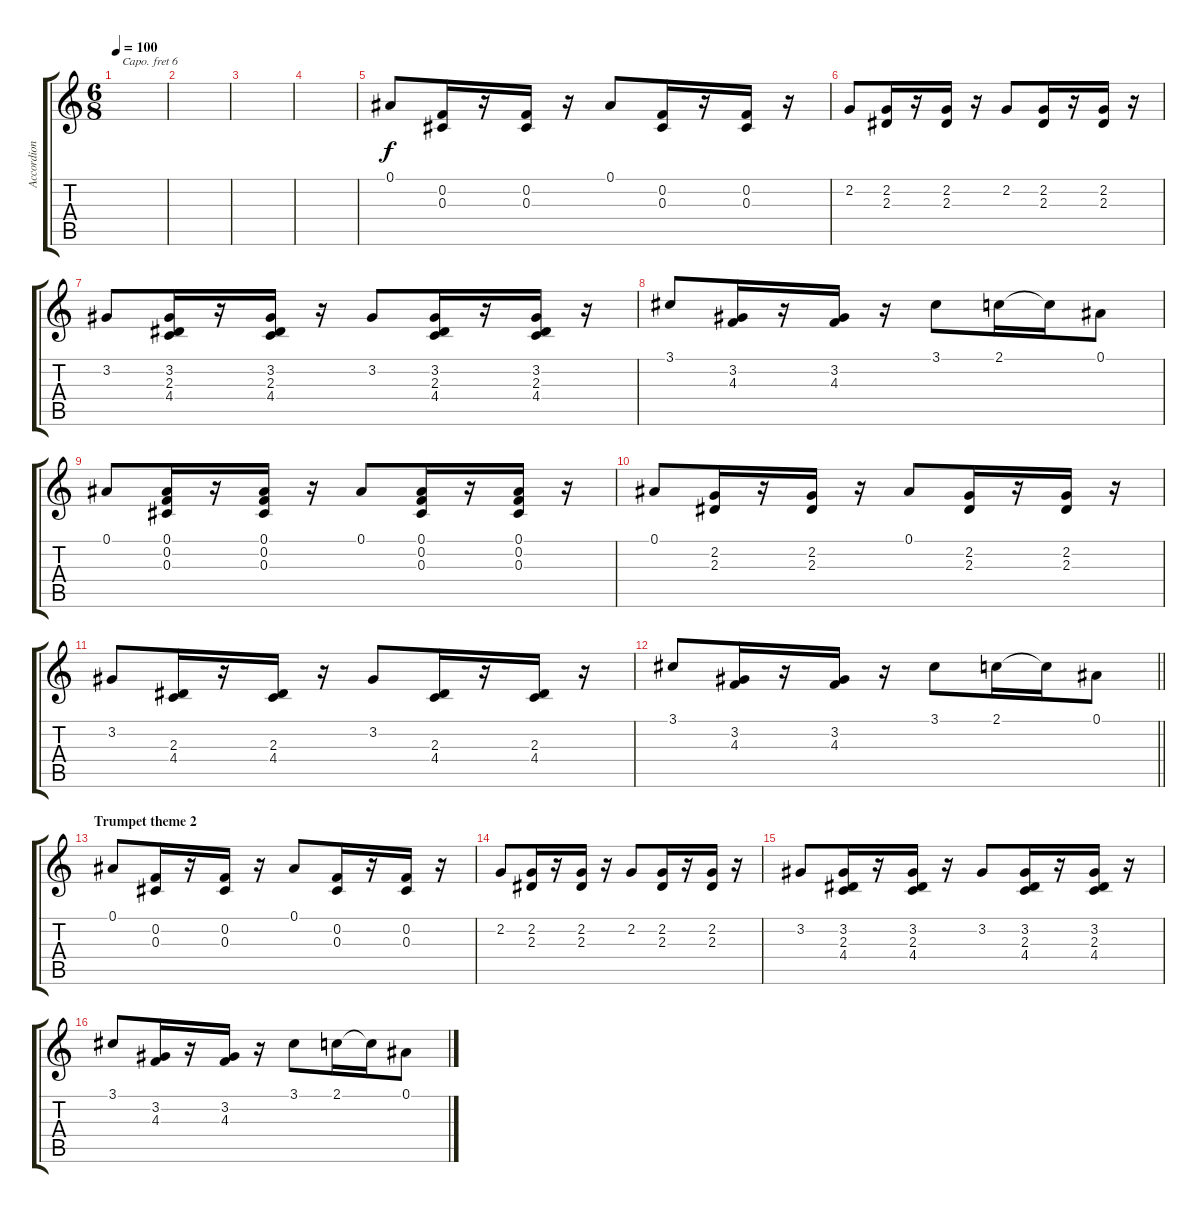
\track ("Accordion 2" "Accordion ") {instrument accordion}
\staff {score tabs}
\capo 6
\tuning (E4 B3 G3 D3 A2 E2) {hide}
\ts (6 8)
\tempo 100
\clef g2
\ks c
|
|
|
|
0.1.8 (0.2 0.3).16 r.16 (0.2 0.3).16 r.16 0.1.8 (0.2 0.3).16 r.16 (0.2 0.3).16 r.16 |
2.2.8 (2.2 2.3).16 r.16 (2.2 2.3).16 r.16 2.2.8 (2.2 2.3).16 r.16 (2.2 2.3).16 r.16 |
3.2.8 (3.2 2.3 4.4).16 r.16 (3.2 2.3 4.4).16 r.16 3.2.8 (3.2 2.3 4.4).16 r.16 (3.2 2.3 4.4).16 r.16 |
3.1.8 (3.2 4.3).16 r.16 (3.2 4.3).16 r.16 3.1.8 2.1.16 2.1{t}.16 0.1.8 |
0.1.8 (0.1 0.2 0.3).16 r.16 (0.1 0.2 0.3).16 r.16 0.1.8 (0.1 0.2 0.3).16 r.16 (0.1 0.2 0.3).16 r.16 |
0.1.8 (2.2 2.3).16 r.16 (2.2 2.3).16 r.16 0.1.8 (2.2 2.3).16 r.16 (2.2 2.3).16 r.16 |
3.2.8 (2.3 4.4).16 r.16 (2.3 4.4).16 r.16 3.2.8 (2.3 4.4).16 r.16 (2.3 4.4).16 r.16 |
\barLineRight lightlight
3.1.8 (3.2 4.3).16 r.16 (3.2 4.3).16 r.16 3.1.8 2.1.16 2.1{t}.16 0.1.8 |
\section ("" "Trumpet theme 2")
0.1.8 (0.2 0.3).16 r.16 (0.2 0.3).16 r.16 0.1.8 (0.2 0.3).16 r.16 (0.2 0.3).16 r.16 |
2.2.8 (2.2 2.3).16 r.16 (2.2 2.3).16 r.16 2.2.8 (2.2 2.3).16 r.16 (2.2 2.3).16 r.16 |
3.2.8 (3.2 2.3 4.4).16 r.16 (3.2 2.3 4.4).16 r.16 3.2.8 (3.2 2.3 4.4).16 r.16 (3.2 2.3 4.4).16 r.16 |
3.1.8 (3.2 4.3).16 r.16 (3.2 4.3).16 r.16 3.1.8 2.1.16 2.1{t}.16 0.1.8
